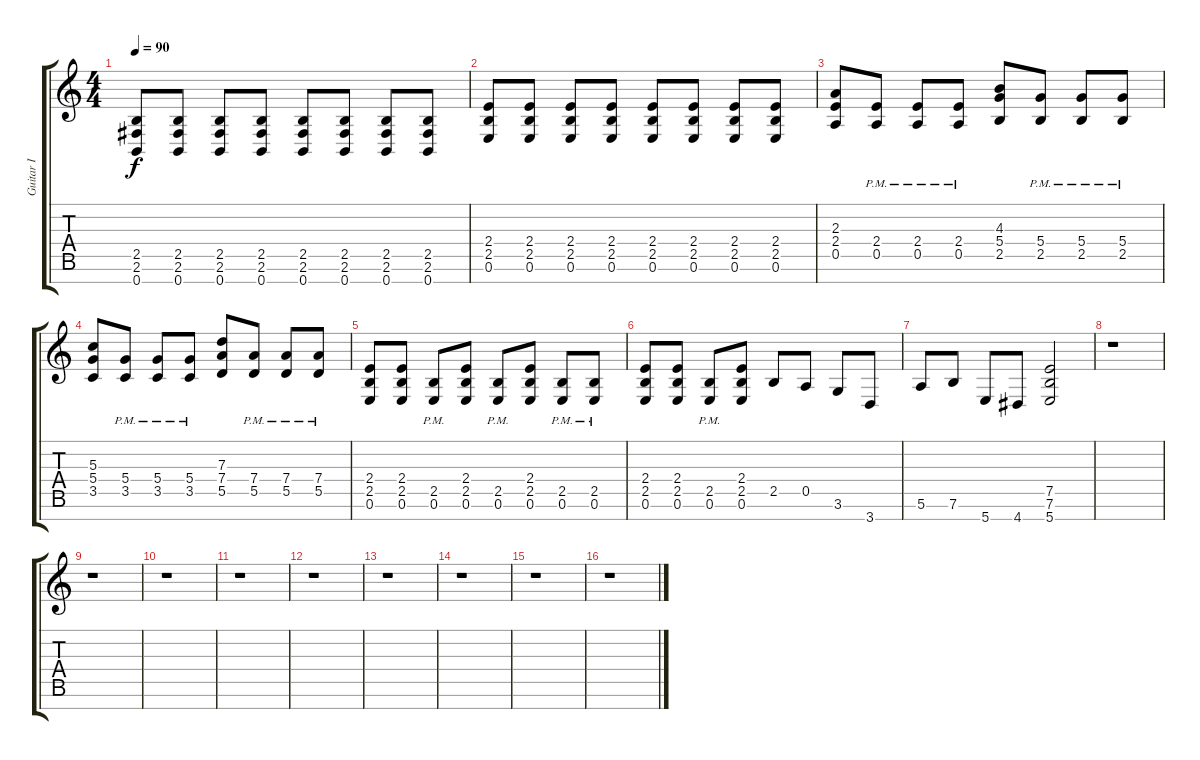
\track ("Guitar I" "Guitar I") {instrument distortionguitar}
\staff {score tabs}
\tuning (E4 B3 G3 D3 A2 E2 B1) {hide}
\ts (4 4)
\tempo 90
\clef g2
\ks c
(2.5 2.6 0.7).8{dy f} (2.5 2.6 0.7).8 (2.5 2.6 0.7).8 (2.5 2.6 0.7).8 (2.5 2.6 0.7).8 (2.5 2.6 0.7).8 (2.5 2.6 0.7).8 (2.5 2.6 0.7).8 |
(2.4 2.5 0.6).8 (2.4 2.5 0.6).8 (2.4 2.5 0.6).8 (2.4 2.5 0.6).8 (2.4 2.5 0.6).8 (2.4 2.5 0.6).8 (2.4 2.5 0.6).8 (2.4 2.5 0.6).8 |
(2.3 2.4 0.5).8 (2.4{pm} 0.5{pm}).8 (2.4{pm} 0.5{pm}).8 (2.4{pm} 0.5{pm}).8 (4.3 5.4 2.5).8 (5.4{pm} 2.5{pm}).8 (5.4{pm} 2.5{pm}).8 (5.4{pm} 2.5{pm}).8 |
(5.3 5.4 3.5).8 (5.4{pm} 3.5{pm}).8 (5.4{pm} 3.5{pm}).8 (5.4{pm} 3.5{pm}).8 (7.3 7.4 5.5).8 (7.4{pm} 5.5{pm}).8 (7.4{pm} 5.5{pm}).8 (7.4{pm} 5.5{pm}).8 |
(2.4 2.5 0.6).8 (2.4 2.5 0.6).8 (2.5{pm} 0.6{pm}).8 (2.4 2.5 0.6).8 (2.5{pm} 0.6{pm}).8 (2.4 2.5 0.6).8 (2.5{pm} 0.6{pm}).8 (2.5{pm} 0.6{pm}).8 |
(2.4 2.5 0.6).8 (2.4 2.5 0.6).8 (2.5{pm} 0.6{pm}).8 (2.4 2.5 0.6).8 2.5.8 0.5.8 3.6.8 3.7.8 |
5.6.8 7.6.8 5.7.8 4.7.8 (7.5 7.6 5.7).2 |
r.1 |
r.1 |
r.1 |
r.1 |
r.1 |
r.1 |
r.1 |
r.1 |
r.1
